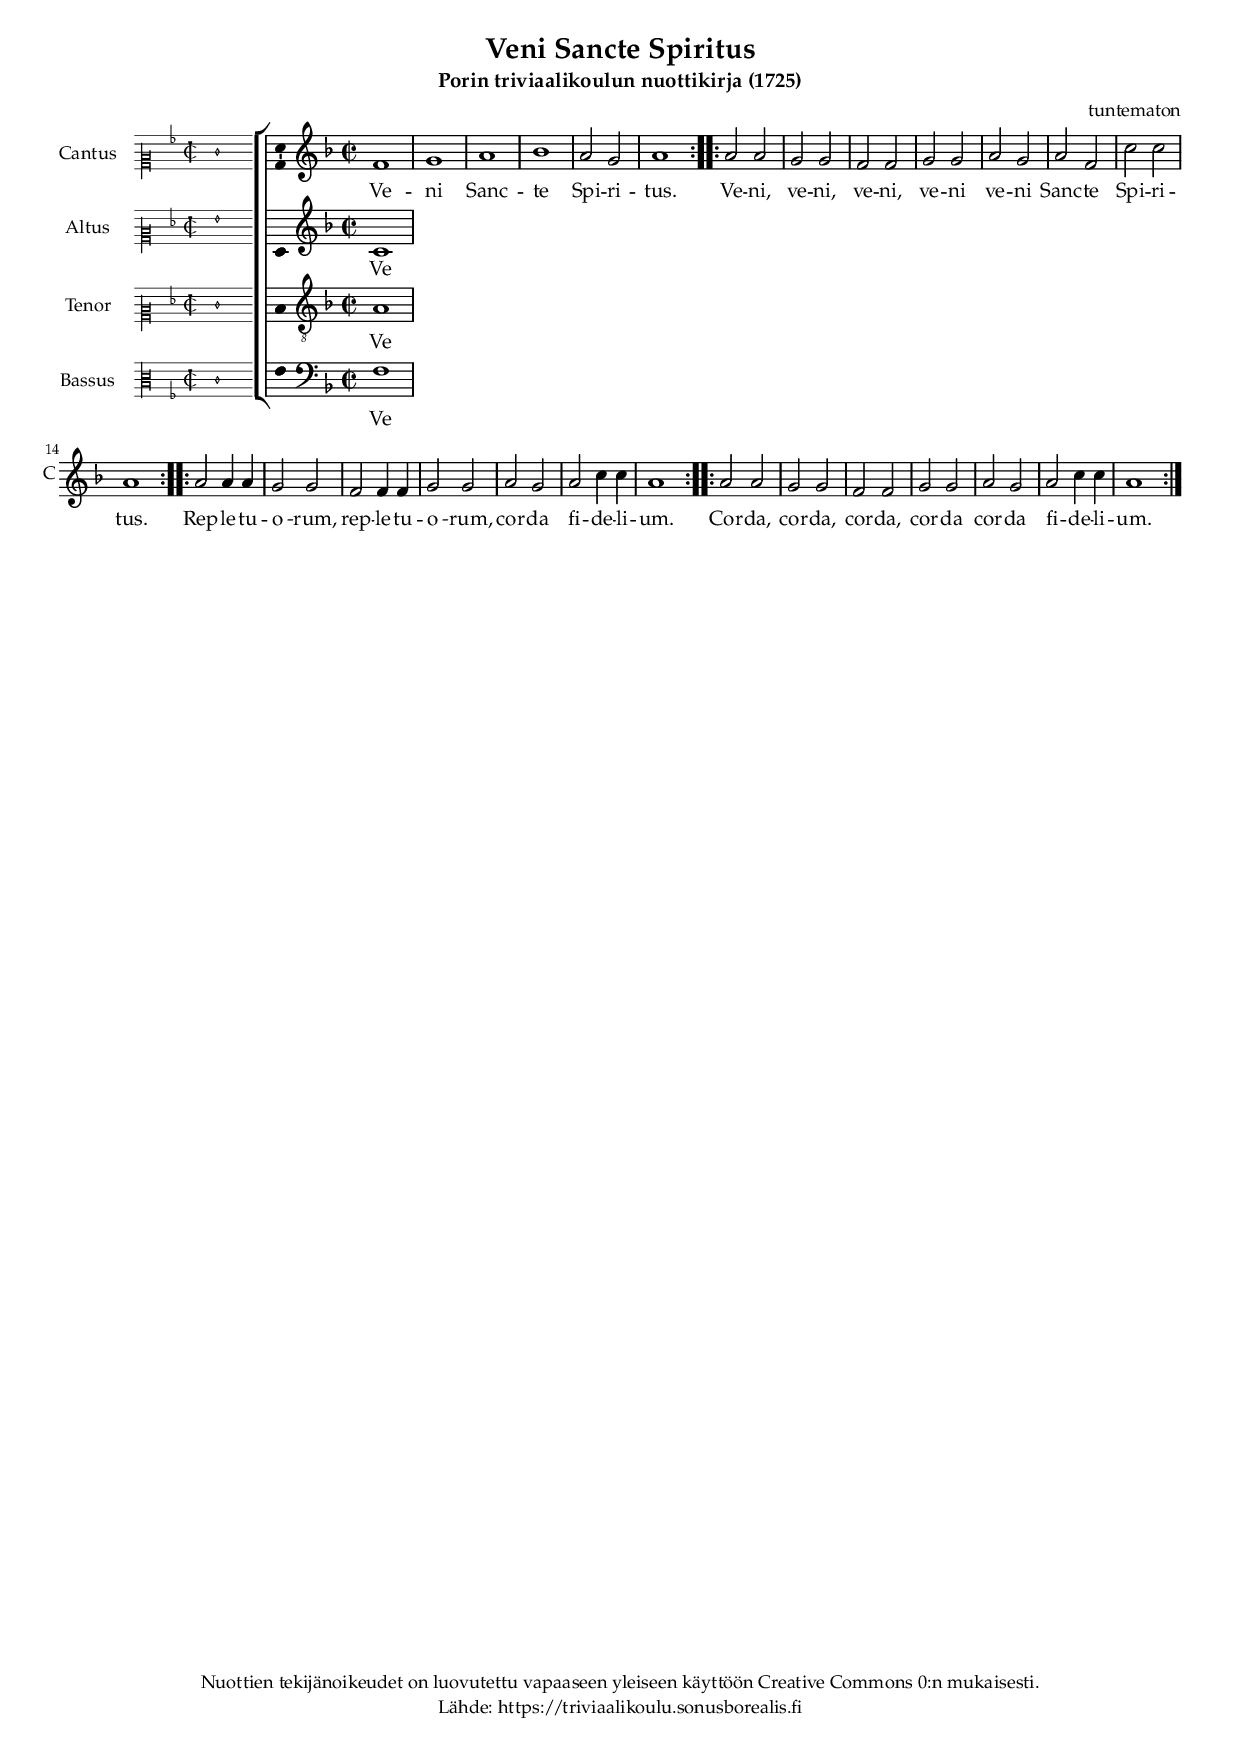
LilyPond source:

\version "2.19.80"
\include "suomi.ly"

#(set-global-staff-size 16)

global = {
  \time 2/2
  \key f \major
  \set Staff.midiInstrument = #"voice oohs"
}


SopranoMusic = \relative c' {
	\set Staff.instrumentName = #"Cantus"
	\set Staff.shortInstrumentName = "C"

	\incipit {
    \clef "mensural-c2"
    \set Staff.middleCClefPosition = #4
    \set Staff.middleCPosition = #4
    \override Staff.KeySignature.flat-positions = #'((0 . 5))
    \key f \major
    \time 2/2
    f1
  }

  \repeat volta 2 {
	  f1 | g | a | b | a2 g | a1 |
  }
  \repeat volta 2 {
    a2 a | g g | f f | g g | a g | a f | c' c | a1 |
  }
  \repeat volta 2 {
    a2 a4 a | g2 g | f2 f4 f | g2 g | a g | a c4 c | a1 |
  }
  \repeat volta 2 {
    a2 a | g g | f f | g g | a g | a c4 c | a1 |
  }
}

stanzaOneLyrics = \lyricmode {
	Ve -- ni  Sanc -- te Spi -- ri -- tus.
  Ve -- ni, ve -- ni, ve -- ni, ve -- ni
  ve -- ni Sanc -- te Spi -- ri -- tus.
  Rep -- le -- tu -- o -rum, rep -- le -- tu -- o -rum,
  cor -- da fi -- de -- li -- um.
  Cor -- da, cor -- da, cor -- da, cor -- da
  cor -- da fi -- de -- li -- um.
}

AltoMusic = \relative c' {
	\set Staff.instrumentName = #"Altus"
	\set Staff.shortInstrumentName = "A"

	\incipit {
    \clef "mensural-c2"
    \set Staff.middleCClefPosition = #2
    \set Staff.middleCPosition = #2
    \override Staff.KeySignature.flat-positions = #'((0 . 5))
    \key f \major
    \time 2/2
    c'1
  }

	c1 |
}

TenoreMusic = \relative c' {
	\set Staff.instrumentName = #"Tenor"
	\set Staff.shortInstrumentName = "T"

	\incipit {
    \clef "mensural-c2"
    \set Staff.middleCClefPosition = #2
    \set Staff.middleCPosition = #2
    \override Staff.KeySignature.flat-positions = #'((0 . 5))
    \key f \major
    \time 2/2
    a1
  }

	\clef "treble_8"
	a1 |
}

BassMusic = \relative c {
	\set Staff.instrumentName = #"Bassus"
	\set Staff.shortInstrumentName = "B"

	\incipit {
    \clef "mensural-c3"
    \set Staff.middleCClefPosition = #4
    \set Staff.middleCPosition = #4
%    \override Staff.KeySignature.flat-positions = #'((-5 . 5))
    \key f \major
    \time 2/2
    f1
  }

	\clef bass
	f1 |
}


\header {
  title = "Veni Sancte Spiritus"
  subtitle = "Porin triviaalikoulun nuottikirja (1725)"
  composer = "tuntematon"
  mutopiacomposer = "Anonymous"
%  instrument = "Voice (SATB)"
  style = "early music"
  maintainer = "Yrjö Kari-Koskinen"
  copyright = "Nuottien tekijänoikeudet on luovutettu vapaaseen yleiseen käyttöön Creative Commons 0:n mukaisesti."
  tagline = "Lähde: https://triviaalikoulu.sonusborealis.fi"
}

\paper {
    #(define fonts
        (make-pango-font-tree "Palatino"
                              "Nimbus Sans"
                              "Luxi Mono"
                              (/ staff-height pt 20)))
}



\score {
  \new ChoirStaff <<
    \new Staff <<
      \new Voice = "Soprano" {
		    \global
        \SopranoMusic
      }
     \new Lyrics \lyricsto "Soprano" {
       \stanzaOneLyrics
     }
    >>
    \new Staff <<
      \new Voice = "Alto" {
        \global
        \AltoMusic
      }
     \new Lyrics \lyricsto "Alto" {
       \stanzaOneLyrics
     }
    >>
    \new Staff <<
      \new Voice = "Tenore" {
        \global
        \TenoreMusic
      }
      \new Lyrics \lyricsto "Tenore" {
       \stanzaOneLyrics
      }
    >>
    \new Staff <<
      \new Voice = "Bass" {
        \global
        \BassMusic
      }
      \new Lyrics \lyricsto "Bass" {
       \stanzaOneLyrics
      }
    >>
  >>
  \midi {
    \tempo 1 = 160
  }
  \layout {
    \context {
      \Voice
      \consists "Ambitus_engraver"
    }
    indent = 3.5\cm
    incipit-width = 2\cm
    \context {
     \Staff \RemoveEmptyStaves
   }
    \context {
     \Score
     \override VerticalAxisGroup.remove-first = ##t
    }
  }
}
